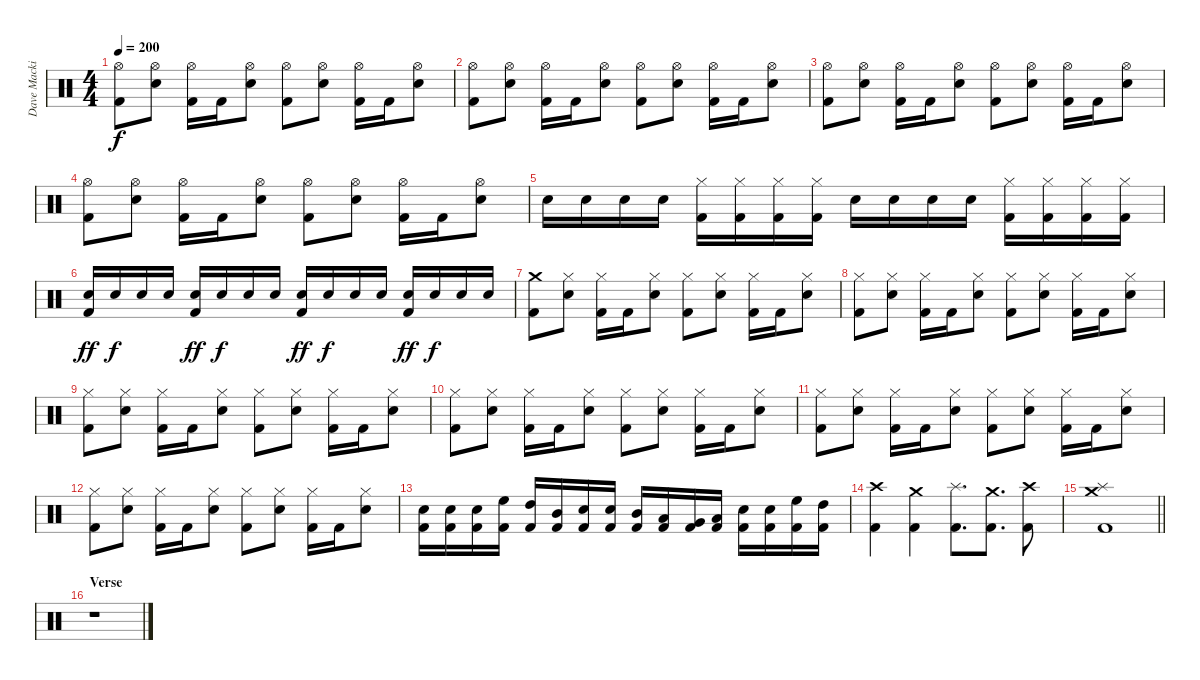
\track ("Dave Mackintosh" "Dave Macki") {instrument percussion}
\staff {score}
\articulation defaults
\ts (4 4)
\tempo 200
\clef neutral
\ks aminor
("Kick (hit) 2" "Hi-Hat (open)").8{dy f} ("Snare (hit) 2" "Hi-Hat (open)").8 ("Kick (hit) 2" "Hi-Hat (open)").16 "Kick (hit) 2".16 ("Snare (hit) 2" "Hi-Hat (open)").8 ("Kick (hit) 2" "Hi-Hat (open)").8 ("Snare (hit) 2" "Hi-Hat (open)").8 ("Kick (hit) 2" "Hi-Hat (open)").16 "Kick (hit) 2".16 ("Snare (hit) 2" "Hi-Hat (open)").8 |
("Kick (hit) 2" "Hi-Hat (open)").8 ("Snare (hit) 2" "Hi-Hat (open)").8 ("Kick (hit) 2" "Hi-Hat (open)").16 "Kick (hit) 2".16 ("Snare (hit) 2" "Hi-Hat (open)").8 ("Kick (hit) 2" "Hi-Hat (open)").8 ("Snare (hit) 2" "Hi-Hat (open)").8 ("Kick (hit) 2" "Hi-Hat (open)").16 "Kick (hit) 2".16 ("Snare (hit) 2" "Hi-Hat (open)").8 |
("Kick (hit) 2" "Hi-Hat (open)").8 ("Snare (hit) 2" "Hi-Hat (open)").8 ("Kick (hit) 2" "Hi-Hat (open)").16 "Kick (hit) 2".16 ("Snare (hit) 2" "Hi-Hat (open)").8 ("Kick (hit) 2" "Hi-Hat (open)").8 ("Snare (hit) 2" "Hi-Hat (open)").8 ("Kick (hit) 2" "Hi-Hat (open)").16 "Kick (hit) 2".16 ("Snare (hit) 2" "Hi-Hat (open)").8 |
("Kick (hit) 2" "Hi-Hat (open)").8 ("Snare (hit) 2" "Hi-Hat (open)").8 ("Kick (hit) 2" "Hi-Hat (open)").16 "Kick (hit) 2".16 ("Snare (hit) 2" "Hi-Hat (open)").8 ("Kick (hit) 2" "Hi-Hat (open)").8 ("Snare (hit) 2" "Hi-Hat (open)").8 ("Kick (hit) 2" "Hi-Hat (open)").16 "Kick (hit) 2".16 ("Snare (hit) 2" "Hi-Hat (open)").8 |
"Snare (hit) 2".16 "Snare (hit) 2".16 "Snare (hit) 2".16 "Snare (hit) 2".16 ("Kick (hit) 2" "Hi-Hat (closed)").16 ("Kick (hit) 2" "Hi-Hat (closed)").16 ("Kick (hit) 2" "Hi-Hat (closed)").16 ("Kick (hit) 2" "Hi-Hat (closed)").16 "Snare (hit) 2".16 "Snare (hit) 2".16 "Snare (hit) 2".16 "Snare (hit) 2".16 ("Kick (hit) 2" "Hi-Hat (closed)").16 ("Kick (hit) 2" "Hi-Hat (closed)").16 ("Kick (hit) 2" "Hi-Hat (closed)").16 ("Kick (hit) 2" "Hi-Hat (closed)").16 |
("Kick (hit) 2" "Snare (hit) 2").16{dy ff} "Snare (hit) 2".16{dy f} "Snare (hit) 2".16 "Snare (hit) 2".16 ("Kick (hit) 2" "Snare (hit) 2").16{dy ff} "Snare (hit) 2".16{dy f} "Snare (hit) 2".16 "Snare (hit) 2".16 ("Kick (hit) 2" "Snare (hit) 2").16{dy ff} "Snare (hit) 2".16{dy f} "Snare (hit) 2".16 "Snare (hit) 2".16 ("Kick (hit) 2" "Snare (hit) 2").16{dy ff} "Snare (hit) 2".16{dy f} "Snare (hit) 2".16 "Snare (hit) 2".16 |
("Kick (hit) 2" "Crash medium (hit)").8 ("Snare (hit) 2" "Hi-Hat (closed)").8 ("Kick (hit) 2" "Hi-Hat (closed)").16 "Kick (hit) 2".16 ("Snare (hit) 2" "Hi-Hat (closed)").8 ("Kick (hit) 2" "Hi-Hat (closed)").8 ("Snare (hit) 2" "Hi-Hat (closed)").8 ("Kick (hit) 2" "Hi-Hat (closed)").16 "Kick (hit) 2".16 ("Snare (hit) 2" "Hi-Hat (closed)").8 |
("Kick (hit) 2" "Hi-Hat (closed)").8 ("Snare (hit) 2" "Hi-Hat (closed)").8 ("Kick (hit) 2" "Hi-Hat (closed)").16 "Kick (hit) 2".16 ("Snare (hit) 2" "Hi-Hat (closed)").8 ("Kick (hit) 2" "Hi-Hat (closed)").8 ("Snare (hit) 2" "Hi-Hat (closed)").8 ("Kick (hit) 2" "Hi-Hat (closed)").16 "Kick (hit) 2".16 ("Snare (hit) 2" "Hi-Hat (closed)").8 |
("Kick (hit) 2" "Hi-Hat (closed)").8 ("Snare (hit) 2" "Hi-Hat (closed)").8 ("Kick (hit) 2" "Hi-Hat (closed)").16 "Kick (hit) 2".16 ("Snare (hit) 2" "Hi-Hat (closed)").8 ("Kick (hit) 2" "Hi-Hat (closed)").8 ("Snare (hit) 2" "Hi-Hat (closed)").8 ("Kick (hit) 2" "Hi-Hat (closed)").16 "Kick (hit) 2".16 ("Snare (hit) 2" "Hi-Hat (closed)").8 |
("Kick (hit) 2" "Hi-Hat (closed)").8 ("Snare (hit) 2" "Hi-Hat (closed)").8 ("Kick (hit) 2" "Hi-Hat (closed)").16 "Kick (hit) 2".16 ("Snare (hit) 2" "Hi-Hat (closed)").8 ("Kick (hit) 2" "Hi-Hat (closed)").8 ("Snare (hit) 2" "Hi-Hat (closed)").8 ("Kick (hit) 2" "Hi-Hat (closed)").16 "Kick (hit) 2".16 ("Snare (hit) 2" "Hi-Hat (closed)").8 |
("Kick (hit) 2" "Hi-Hat (closed)").8 ("Snare (hit) 2" "Hi-Hat (closed)").8 ("Kick (hit) 2" "Hi-Hat (closed)").16 "Kick (hit) 2".16 ("Snare (hit) 2" "Hi-Hat (closed)").8 ("Kick (hit) 2" "Hi-Hat (closed)").8 ("Snare (hit) 2" "Hi-Hat (closed)").8 ("Kick (hit) 2" "Hi-Hat (closed)").16 "Kick (hit) 2".16 ("Snare (hit) 2" "Hi-Hat (closed)").8 |
("Kick (hit) 2" "Hi-Hat (closed)").8 ("Snare (hit) 2" "Hi-Hat (closed)").8 ("Kick (hit) 2" "Hi-Hat (closed)").16 "Kick (hit) 2".16 ("Snare (hit) 2" "Hi-Hat (closed)").8 ("Kick (hit) 2" "Hi-Hat (closed)").8 ("Snare (hit) 2" "Hi-Hat (closed)").8 ("Kick (hit) 2" "Hi-Hat (closed)").16 "Kick (hit) 2".16 ("Snare (hit) 2" "Hi-Hat (closed)").8 |
("Kick (hit) 2" "Snare (hit) 2").16 ("Kick (hit) 2" "Snare (hit) 2").16 ("Kick (hit) 2" "Snare (hit) 2").16 ("Kick (hit) 2" "High Floor Tom (hit)").16 ("Kick (hit) 2" "High Tom (hit)").16 ("Kick (hit) 2" "Mid Tom (hit)").16 ("Kick (hit) 2" "Snare (hit) 2").16 ("Kick (hit) 2" "Snare (hit) 2").16 ("Kick (hit) 2" "Mid Tom (hit)").16 ("Kick (hit) 2" "Low Tom (hit)").16 ("Kick (hit) 2" "Very Low Tom (hit)").16 ("Kick (hit) 2" "Low Floor Tom (hit)").16 ("Kick (hit) 2" "Snare (hit) 2").16 ("Kick (hit) 2" "Snare (hit) 2").16 ("Kick (hit) 2" "High Floor Tom (hit)").16 ("Kick (hit) 2" "High Tom (hit)").16 |
("Kick (hit) 2" "Crash high (hit)").4 ("Kick (hit) 2" "Crash medium (hit)").4 ("Kick (hit) 2" "Splash (hit)").8{d} ("Kick (hit) 2" "Crash medium (hit)").8{d} ("Kick (hit) 2" "Crash high (hit)").8 |
\barLineRight lightlight
("Kick (hit) 2" "Splash (hit)" "Crash medium (hit)").1 |
\section ("" "Verse")
r.1
